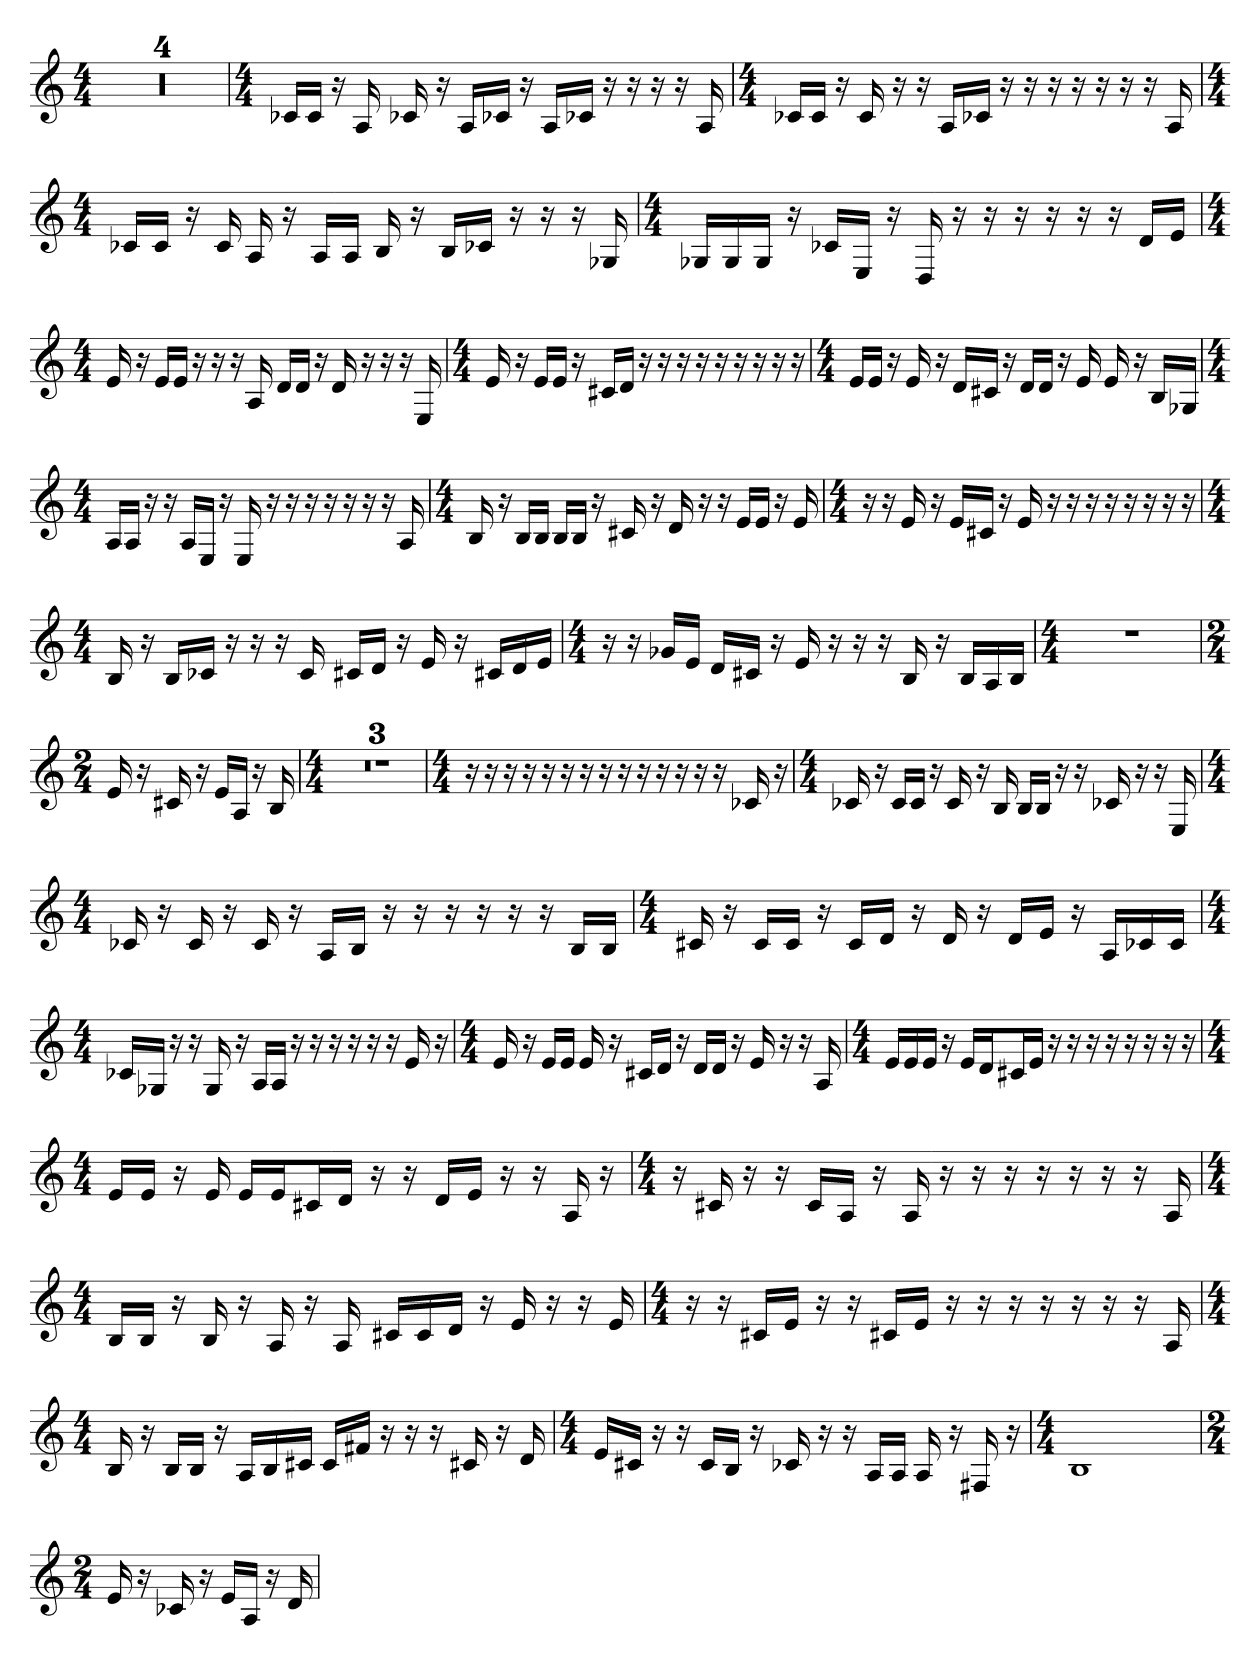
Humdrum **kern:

**kern
*part1
*staff1
*M4/4
=
1r
=
*M4/4
1r
=
*M4/4
1r
=
*M4/4
1r
=
*M4/4
16c-XLL
16c-JJ
16r
16A
16c-X
16r
16ALL
16c-XJJ
16r
16ALL
16c-XJJ
16r
16r
16r
16r
16A
=
*M4/4
16c-XLL
16c-JJ
16r
16c-
16r
16r
16ALL
16c-XJJ
16r
16r
16r
16r
16r
16r
16r
16A
=
*M4/4
16c-XLL
16c-JJ
16r
16c-
16A
16r
16ALL
16AJJ
16B
16r
16BLL
16c-XJJ
16r
16r
16r
16G-X
=
*M4/4
16G-XLL
16G-
16G-JJ
16r
16c-XLL
16EJJ
16r
16D
16r
16r
16r
16r
16r
16r
16dLL
16eJJ
=
*M4/4
16e
16r
16eLL
16eJJ
16r
16r
16r
16A
16dLL
16dJJ
16r
16d
16r
16r
16r
16E
=
*M4/4
16e
16r
16eLL
16eJJ
16r
16c#XLL
16dJJ
16r
16r
16r
16r
16r
16r
16r
16r
16r
=
*M4/4
16eLL
16eJJ
16r
16e
16r
16dLL
16c#XJJ
16r
16dLL
16dJJ
16r
16e
16e
16r
16BLL
16G-XJJ
=
*M4/4
16ALL
16AJJ
16r
16r
16ALL
16EJJ
16r
16E
16r
16r
16r
16r
16r
16r
16r
16A
=
*M4/4
16B
16r
16BLL
16BJJ
16BLL
16BJJ
16r
16c#X
16r
16d
16r
16r
16eLL
16eJJ
16r
16e
=
*M4/4
16r
16r
16e
16r
16eLL
16c#XJJ
16r
16e
16r
16r
16r
16r
16r
16r
16r
16r
=
*M4/4
16B
16r
16BLL
16c-XJJ
16r
16r
16r
16c-
16c#XLL
16dJJ
16r
16e
16r
16c#XLL
16d
16eJJ
=
*M4/4
16r
16r
16g-XLL
16eJJ
16dLL
16c#XJJ
16r
16e
16r
16r
16r
16B
16r
16BLL
16A
16BJJ
=
*M4/4
1r
=
*M2/4
16e
16r
16c#X
16r
16eLL
16AJJ
16r
16B
=
*M4/4
1r
=
*M4/4
1r
=
*M4/4
1r
=
*M4/4
16r
16r
16r
16r
16r
16r
16r
16r
16r
16r
16r
16r
16r
16r
16c-X
16r
=
*M4/4
16c-X
16r
16c-LL
16c-JJ
16r
16c-
16r
16B
16BLL
16BJJ
16r
16r
16c-X
16r
16r
16E
=
*M4/4
16c-X
16r
16c-
16r
16c-
16r
16ALL
16BJJ
16r
16r
16r
16r
16r
16r
16BLL
16BJJ
=
*M4/4
16c#X
16r
16c#LL
16c#JJ
16r
16c#LL
16dJJ
16r
16d
16r
16dLL
16eJJ
16r
16ALL
16c-X
16c-JJ
=
*M4/4
16c-XLL
16G-XJJ
16r
16r
16G-
16r
16ALL
16AJJ
16r
16r
16r
16r
16r
16r
16e
16r
=
*M4/4
16e
16r
16eLL
16eJJ
16e
16r
16c#XLL
16dJJ
16r
16dLL
16dJJ
16r
16e
16r
16r
16A
=
*M4/4
16eLL
16e
16eJJ
16r
16eLL
16dJ
16c#XL
16eJJ
16r
16r
16r
16r
16r
16r
16r
16r
=
*M4/4
16eLL
16eJJ
16r
16e
16eLL
16eJ
16c#XL
16dJJ
16r
16r
16dLL
16eJJ
16r
16r
16A
16r
=
*M4/4
16r
16c#X
16r
16r
16c#LL
16AJJ
16r
16A
16r
16r
16r
16r
16r
16r
16r
16A
=
*M4/4
16BLL
16BJJ
16r
16B
16r
16A
16r
16A
16c#XLL
16c#
16dJJ
16r
16e
16r
16r
16e
=
*M4/4
16r
16r
16c#XLL
16eJJ
16r
16r
16c#XLL
16eJJ
16r
16r
16r
16r
16r
16r
16r
16A
=
*M4/4
16B
16r
16BLL
16BJJ
16r
16ALL
16B
16c#XJJ
16c#LL
16f#XJJ
16r
16r
16r
16c#X
16r
16d
=
*M4/4
16eLL
16c#XJJ
16r
16r
16c#LL
16BJJ
16r
16c-X
16r
16r
16ALL
16AJJ
16A
16r
16F#X
16r
=
*M4/4
1B
=
*M2/4
16e
16r
16c-X
16r
16eLL
16AJJ
16r
16d
=
*-
